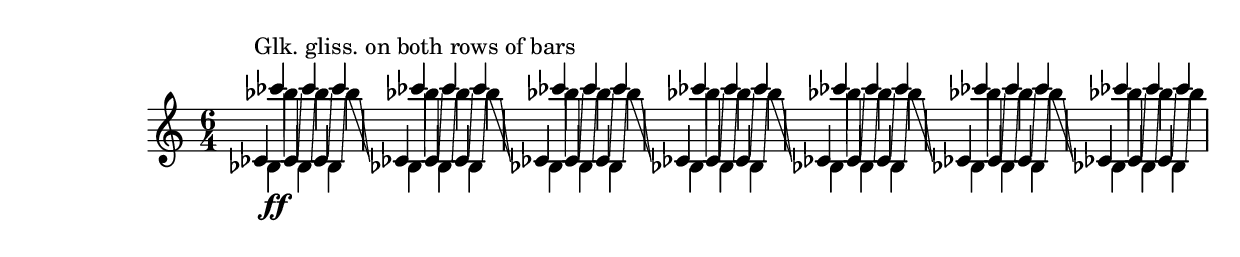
\version "2.19.82"
\language english

\score {
  \relative c' {

    %48
    \time 6/4

    <<
      {
        cf4 \glissando ^"Glk. gliss. on both rows of bars" cf'' \glissando cf,, \glissando cf'' \glissando cf,, \glissando cf'' \glissando

        %49
        cf,,4 \glissando cf'' \glissando cf,, \glissando cf'' \glissando cf,, \glissando cf'' \glissando

        %50
        cf,,4 \glissando cf'' \glissando cf,, \glissando cf'' \glissando cf,, \glissando cf'' \glissando

        %51
        cf,,4 \glissando cf'' \glissando cf,, \glissando cf'' \glissando cf,, \glissando cf'' \glissando

        %52
        cf,,4 \glissando cf'' \glissando cf,, \glissando cf'' \glissando cf,, \glissando cf'' \glissando

        %53
        cf,,4 \glissando cf'' \glissando cf,, \glissando cf'' \glissando cf,, \glissando cf'' \glissando

        %54
        cf,,4 \glissando cf'' \glissando cf,, \glissando cf'' \glissando cf,, \glissando cf''
      }
      \\
      {
        %48
        bf,,4 \glissando \ff bf'' \glissando bf,, \glissando bf'' \glissando bf,, \glissando bf'' \glissando

        %49
        bf,,4 \glissando bf'' \glissando bf,, \glissando bf'' \glissando bf,, \glissando bf'' \glissando

        %50
        bf,,4 \glissando bf'' \glissando bf,, \glissando bf'' \glissando bf,, \glissando bf'' \glissando

        %51
        bf,,4 \glissando bf'' \glissando bf,, \glissando bf'' \glissando bf,, \glissando bf'' \glissando

        %52
        bf,,4 \glissando bf'' \glissando bf,, \glissando bf'' \glissando bf,, \glissando bf'' \glissando

        %53
        bf,,4 \glissando bf'' \glissando bf,, \glissando bf'' \glissando bf,, \glissando bf'' \glissando

        %54
        bf,,4 \glissando bf'' \glissando bf,, \glissando bf'' \glissando bf,, \glissando bf''
      }
    >>
  }
}